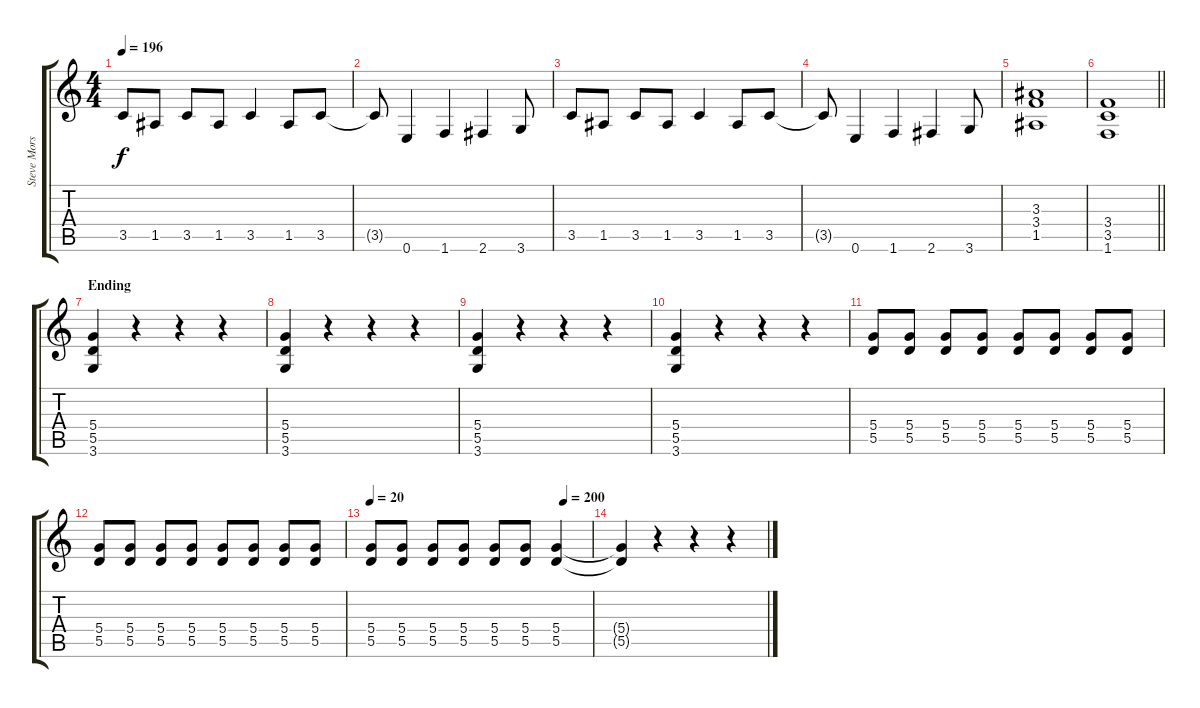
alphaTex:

\track ("Steve Morse" "Steve Mors") {instrument distortionguitar}
\staff {score tabs}
\tuning (E4 B3 G3 D3 A2 E2) {hide}
\ts (4 4)
\tempo 196
\clef g2
\ks c
3.5.8{dy f} 1.5.8 3.5.8 1.5.8 3.5.4 1.5.8 3.5.8 |
3.5{t}.8 0.6.4 1.6.4 2.6.4 3.6.8 |
3.5.8 1.5.8 3.5.8 1.5.8 3.5.4 1.5.8 3.5.8 |
3.5{t}.8 0.6.4 1.6.4 2.6.4 3.6.8 |
(3.3 3.4 1.5).1 |
\barLineRight lightlight
(3.4 3.5 1.6).1 |
\section ("" "Ending")
(5.4 5.5 3.6).4 r.4 r.4 r.4 |
(5.4 5.5 3.6).4 r.4 r.4 r.4 |
(5.4 5.5 3.6).4 r.4 r.4 r.4 |
(5.4 5.5 3.6).4 r.4 r.4 r.4 |
(5.4 5.5).8 (5.4 5.5).8 (5.4 5.5).8 (5.4 5.5).8 (5.4 5.5).8 (5.4 5.5).8 (5.4 5.5).8 (5.4 5.5).8 |
(5.4 5.5).8 (5.4 5.5).8 (5.4 5.5).8 (5.4 5.5).8 (5.4 5.5).8 (5.4 5.5).8 (5.4 5.5).8 (5.4 5.5).8 |
\tempo 20
\tempo (200 0.875)
(5.4 5.5).8 (5.4 5.5).8 (5.4 5.5).8 (5.4 5.5).8 (5.4 5.5).8 (5.4 5.5).8 (5.4 5.5).4 |
(5.4{t} 5.5{t}).4 r.4 r.4 r.4
